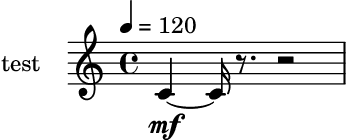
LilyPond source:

\version "2.24.2"
\language "english"
\include "lilypond-book-preamble.ly"
#(ly:set-option 'tall-page-formats 'png)
\header
{
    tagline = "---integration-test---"
}
\score
{
    % OPEN_BRACKETS:
    \new Staff
    {
        % OPEN_BRACKETS:
        \new Voice
        {
            % OPEN_BRACKETS:
            {
                % BEFORE:
                % COMMANDS:
                \tempo 4=120
                % OPENING:
                % COMMANDS:
                \set Staff.instrumentName = \markup { test }
                \time 4/4
                c'4
                % AFTER:
                % ARTICULATIONS:
                \mf
                % SPANNER_STARTS:
                ~
                c'16
                r8.
                r2
            % CLOSE_BRACKETS:
            }
        % CLOSE_BRACKETS:
        }
    % CLOSE_BRACKETS:
    }
}
